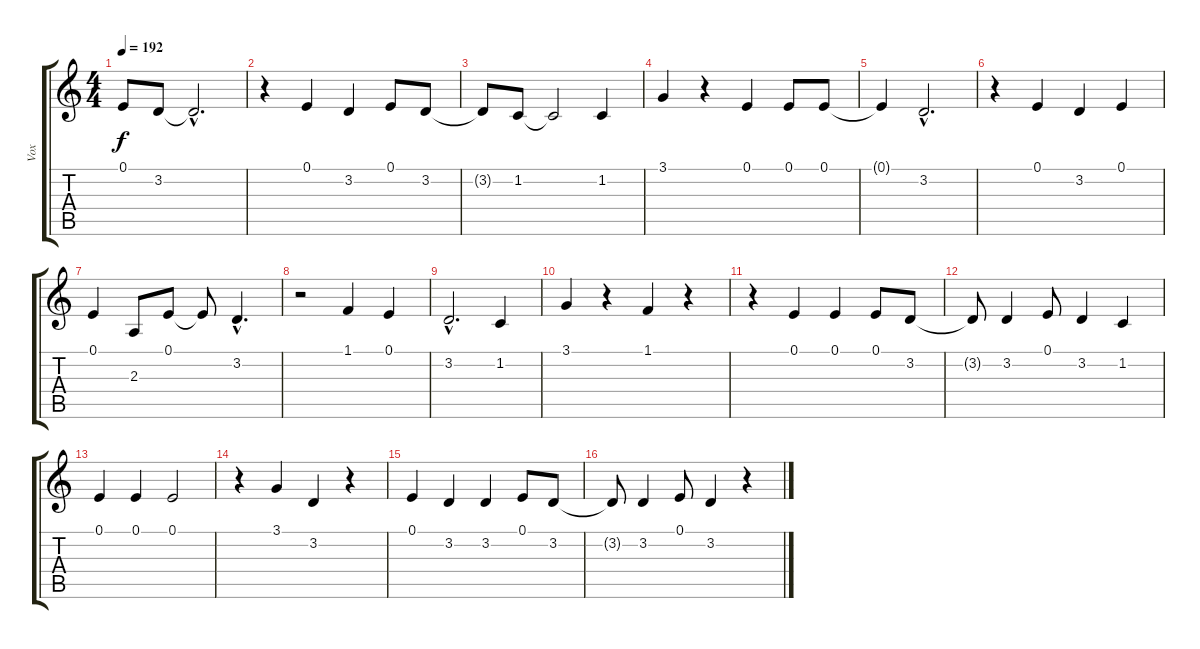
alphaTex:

\track ("Vox" "Vox") {instrument clarinet}
\staff {score tabs}
\tuning (E4 B3 G3 D3 A2 E2) {hide}
\ts (4 4)
\tempo 192
\clef g2
\ks c
0.1{t}.8{dy f} 3.2.8 3.2{hac t}.2{d} |
r.4 0.1.4 3.2.4 0.1.8 3.2.8 |
3.2{t}.8 1.2.8 1.2{t}.2 1.2.4 |
3.1.4 r.4 0.1.4 0.1.8 0.1.8 |
0.1{t}.4 3.2{hac}.2{d} |
r.4 0.1.4 3.2.4 0.1.4 |
0.1.4 2.3.8 0.1.8 0.1{t}.8 3.2{hac}.4{d} |
r.2 1.1.4 0.1.4 |
3.2{hac}.2{d} 1.2.4 |
3.1.4 r.4 1.1.4 r.4 |
r.4 0.1.4 0.1.4 0.1.8 3.2.8 |
3.2{t}.8 3.2.4 0.1.8 3.2.4 1.2.4 |
0.1.4 0.1.4 0.1.2 |
r.4 3.1.4 3.2.4 r.4 |
0.1.4 3.2.4 3.2.4 0.1.8 3.2.8 |
3.2{t}.8 3.2.4 0.1.8 3.2.4 r.4
